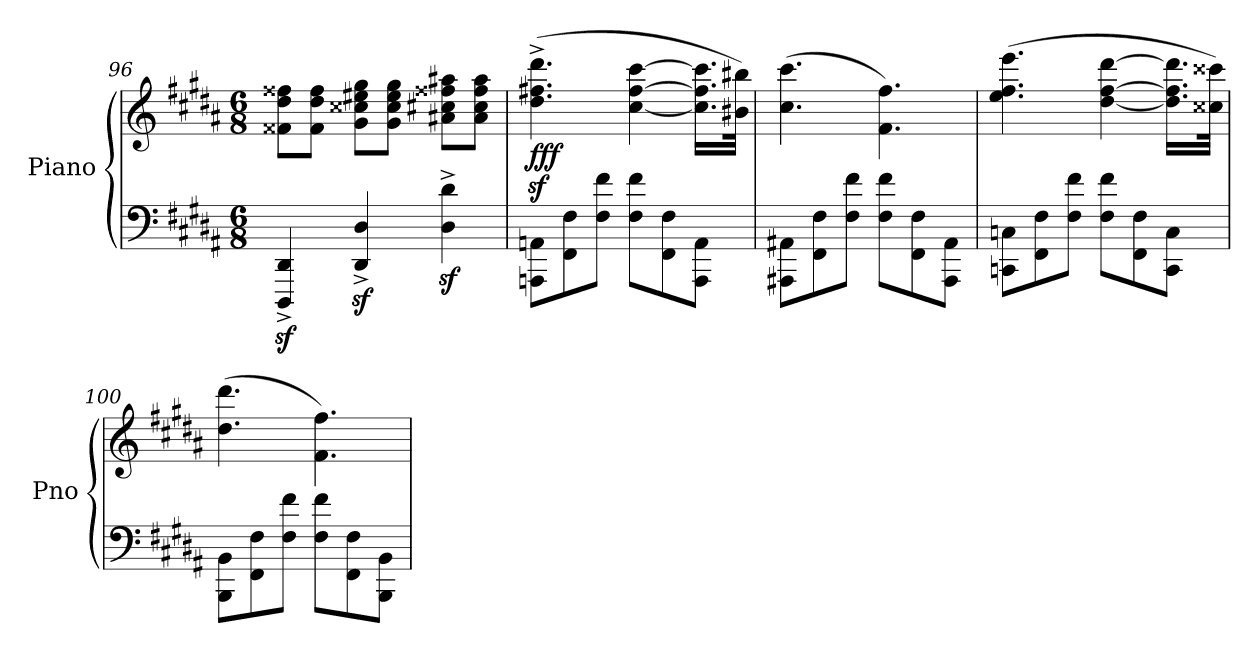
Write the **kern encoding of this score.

**kern	**kern	**dynam
*part1	*part1	*part1
*staff2	*staff1	*staff1/2
*I"Piano	*	*
*I'Pno	*	*
!!LO:LB:g=z
*clefF4	*clefG2	*
*k[f#c#g#d#a#]	*k[f#c#g#d#a#]	*
*M6/8	*M6/8	*
=96	=96	=96
4DDD#/z<^ 4DD#/z<^	8f##X\ 8dd#\ 8ff##X\L	.
.	8f##\ 8dd#\ 8ff##\J	.
4DD#/z<^ 4D#/z<^	8g#\ 8cc##X\ 8ee#X\ 8gg#\L	.
.	8g#\ 8cc##\ 8ee#\ 8gg#\J	.
4D#\z<^ 4d#\z<^	8a#X\ 8cc#X\ 8ff##X\ 8aa#X\L	.
.	8a#\ 8cc#\ 8ff##\ 8aa#\J	.
=97	=97	=97
!	!	!LO:DY:b
8AAAn\ 8AAn\L	(4.dd#\z>^ 4.ff#X\z>^ 4.ddd#\z>^	fff
8FF#\ 8F#\	.	.
8F#\ 8f#\J	.	.
8F#\ 8f#\L	[4cc#\ [4ff#\ [4ccc#\	.
8FF#\ 8F#\	.	.
8AAA\ 8AA\J	16.cc#\] 16.ff#\] 16.ccc#\]LL	.
.	32b#X\ 32bb#X\JJk)	.
=98	=98	=98
8AAA#X\ 8AA#X\L	(4.cc#\ 4.ccc#\	.
8FF#\ 8F#\	.	.
8F#\ 8f#\J	.	.
8F#\ 8f#\L	4.f#\ 4.ff#\)	.
8FF#\ 8F#\	.	.
8AAA#\ 8AA#\J	.	.
=99	=99	=99
8CCn\ 8Cn\L	(4.ee\ 4.ff#\ 4.eee\	.
8FF#\ 8F#\	.	.
8F#\ 8f#\J	.	.
8F#\ 8f#\L	[4dd#\ [4ff#\ [4ddd#\	.
8FF#\ 8F#\	.	.
8CC\ 8C\J	16.dd#\] 16.ff#\] 16.ddd#\]LL	.
.	32cc##X\ 32ccc##X\JJk)	.
=100	=100	=100
8BBB\ 8BB\L	(4.dd#\ 4.ddd#\	.
8FF#\ 8F#\	.	.
8F#\ 8f#\J	.	.
8F#\ 8f#\L	4.f#\ 4.ff#\)	.
8FF#\ 8F#\	.	.
8BBB\ 8BB\J	.	.
=	=	=
*-	*-	*-
